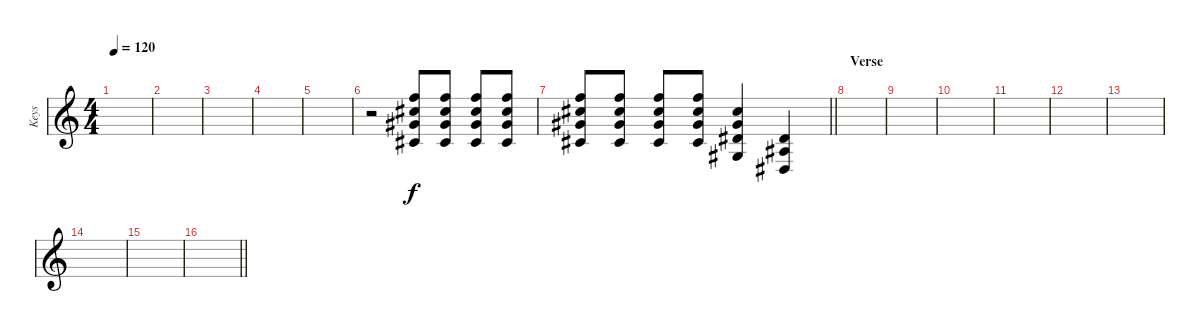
\track ("Keys" "Keys") {instrument acousticguitarsteel}
\staff {score}
\tuning (Eb4 Bb3 Gb3 Db3 Ab2 Eb2) {hide}
\ts (4 4)
\tempo 120
\clef g2
\ks c
|
|
|
|
|
r.2 (2.1 3.2 2.3 0.4).8 (2.1 3.2 2.3 0.4).8 (2.1 3.2 2.3 0.4).8 (2.1 3.2 2.3 0.4).8 |
\barLineRight lightlight
(2.1 3.2 2.3 0.4).8 (2.1 3.2 2.3 0.4).8 (2.1 3.2 2.3 0.4).8 (2.1 3.2 2.3 0.4).8 (3.2 2.3 2.4 0.5).4 (2.4 2.5 0.6).4 |
\section ("" "Verse")
|
|
|
|
|
|
|
|
\barLineRight lightlight
